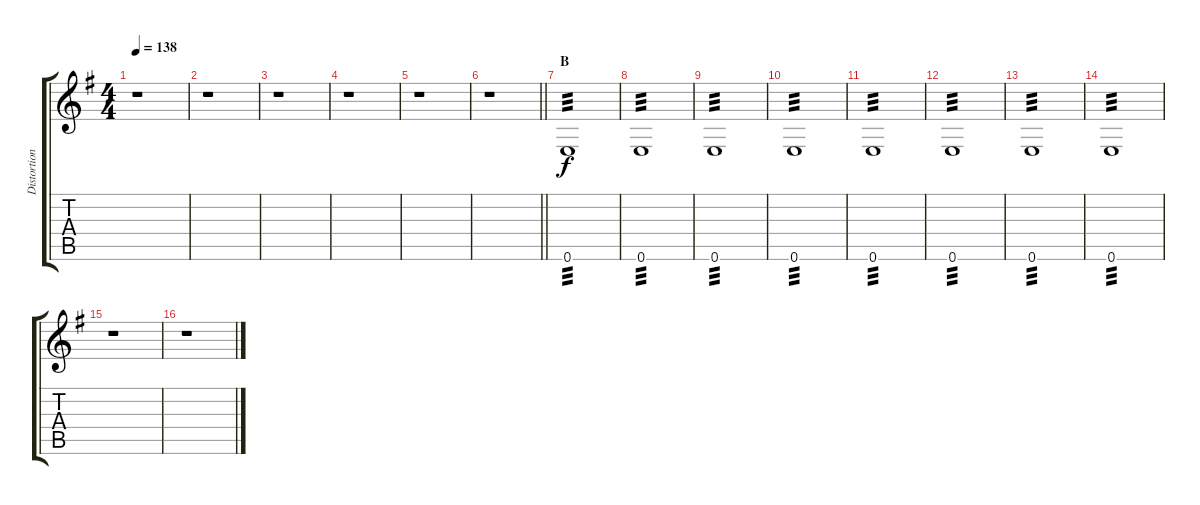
\track ("Distortion 2" "Distortion") {instrument distortionguitar}
\staff {score tabs}
\tuning (E4 B3 G3 D3 A2 E2) {hide}
\ts (4 4)
\tempo 138
\clef g2
\ks g
r.1{dy f} |
r.1 |
r.1 |
r.1 |
r.1 |
\barLineRight lightlight
r.1 |
\section ("" "B")
0.6.1{tp 3} |
0.6.1{tp 3} |
0.6.1{tp 3} |
0.6.1{tp 3} |
0.6.1{tp 3} |
0.6.1{tp 3} |
0.6.1{tp 3} |
0.6.1{tp 3} |
r.1 |
r.1
